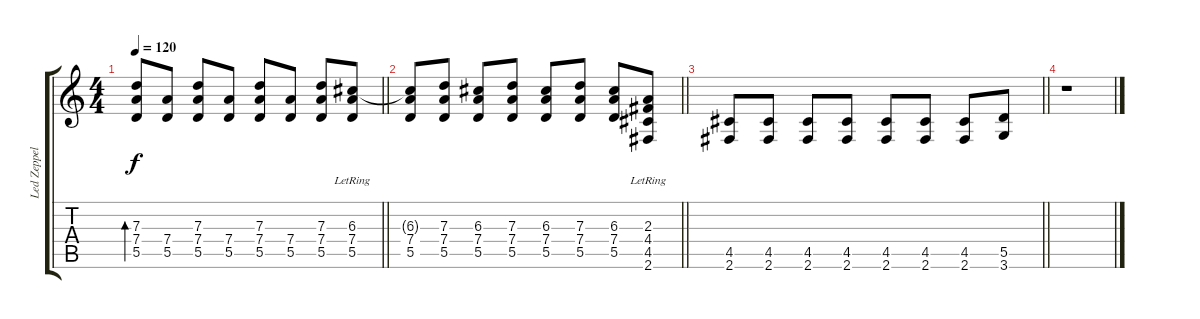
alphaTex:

\track ("Led Zeppelin Tuyay(Overdriven)" "Led Zeppel") {instrument overdrivenguitar}
\staff {score tabs}
\tuning (E4 B3 G3 D3 A2 E2) {hide}
\ts (4 4)
\tempo 120
\clef g2
\barLineRight lightlight
\ks c
(7.3 7.4 5.5).8{bd 60 dy f} (7.4 5.5).8 (7.3 7.4 5.5).8 (7.4 5.5).8 (7.3 7.4 5.5).8 (7.4 5.5).8 (7.3 7.4 5.5).8 (6.3{lr} 7.4 5.5).8 |
\barLineRight lightlight
(6.3{t} 7.4 5.5).8 (7.3 7.4 5.5).8 (6.3 7.4 5.5).8 (7.3 7.4 5.5).8 (6.3 7.4 5.5).8 (7.3 7.4 5.5).8 (6.3 7.4 5.5).8 (2.3{lr} 4.4 4.5 2.6).8 |
\barLineRight lightlight
(4.5 2.6).8 (4.5 2.6).8 (4.5 2.6).8 (4.5 2.6).8 (4.5 2.6).8 (4.5 2.6).8 (4.5 2.6).8 (5.5 3.6).8 |
r.1
